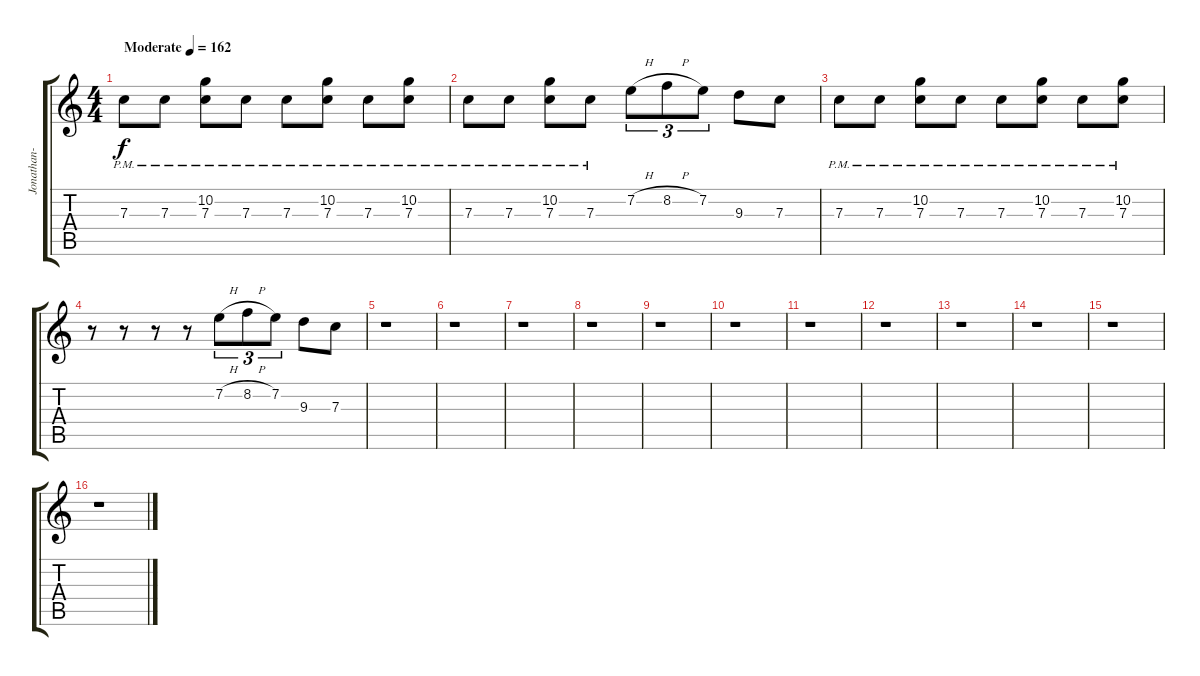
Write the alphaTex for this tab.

\track ("Jonathan- Low-Fi" "Jonathan- ") {instrument overdrivenguitar}
\staff {score tabs}
\tuning (D4 A3 F3 C3 G2 C2) {hide}
\ts (4 4)
\tempo (162 "Moderate")
\clef g2
\ks c
7.3{pm}.8{dy f instrument overdrivenguitar} 7.3{pm}.8 (10.2{pm} 7.3{pm}).8 7.3{pm}.8 7.3{pm}.8 (10.2{pm} 7.3{pm}).8 7.3{pm}.8 (10.2{pm} 7.3{pm}).8 |
7.3{pm}.8 7.3{pm}.8 (10.2{pm} 7.3{pm}).8 7.3{pm}.8 7.2{h}.8{tu (3 2)} 8.2{h}.8{tu (3 2)} 7.2.8{tu (3 2)} 9.3.8 7.3.8 |
7.3{pm}.8 7.3{pm}.8 (10.2{pm} 7.3{pm}).8 7.3{pm}.8 7.3{pm}.8 (10.2{pm} 7.3{pm}).8 7.3{pm}.8 (10.2{pm} 7.3{pm}).8 |
r.8 r.8 r.8 r.8 7.2{h}.8{tu (3 2)} 8.2{h}.8{tu (3 2)} 7.2.8{tu (3 2)} 9.3.8 7.3.8 |
r.1 |
r.1 |
r.1 |
r.1 |
r.1 |
r.1 |
r.1 |
r.1 |
r.1 |
r.1 |
r.1 |
r.1
